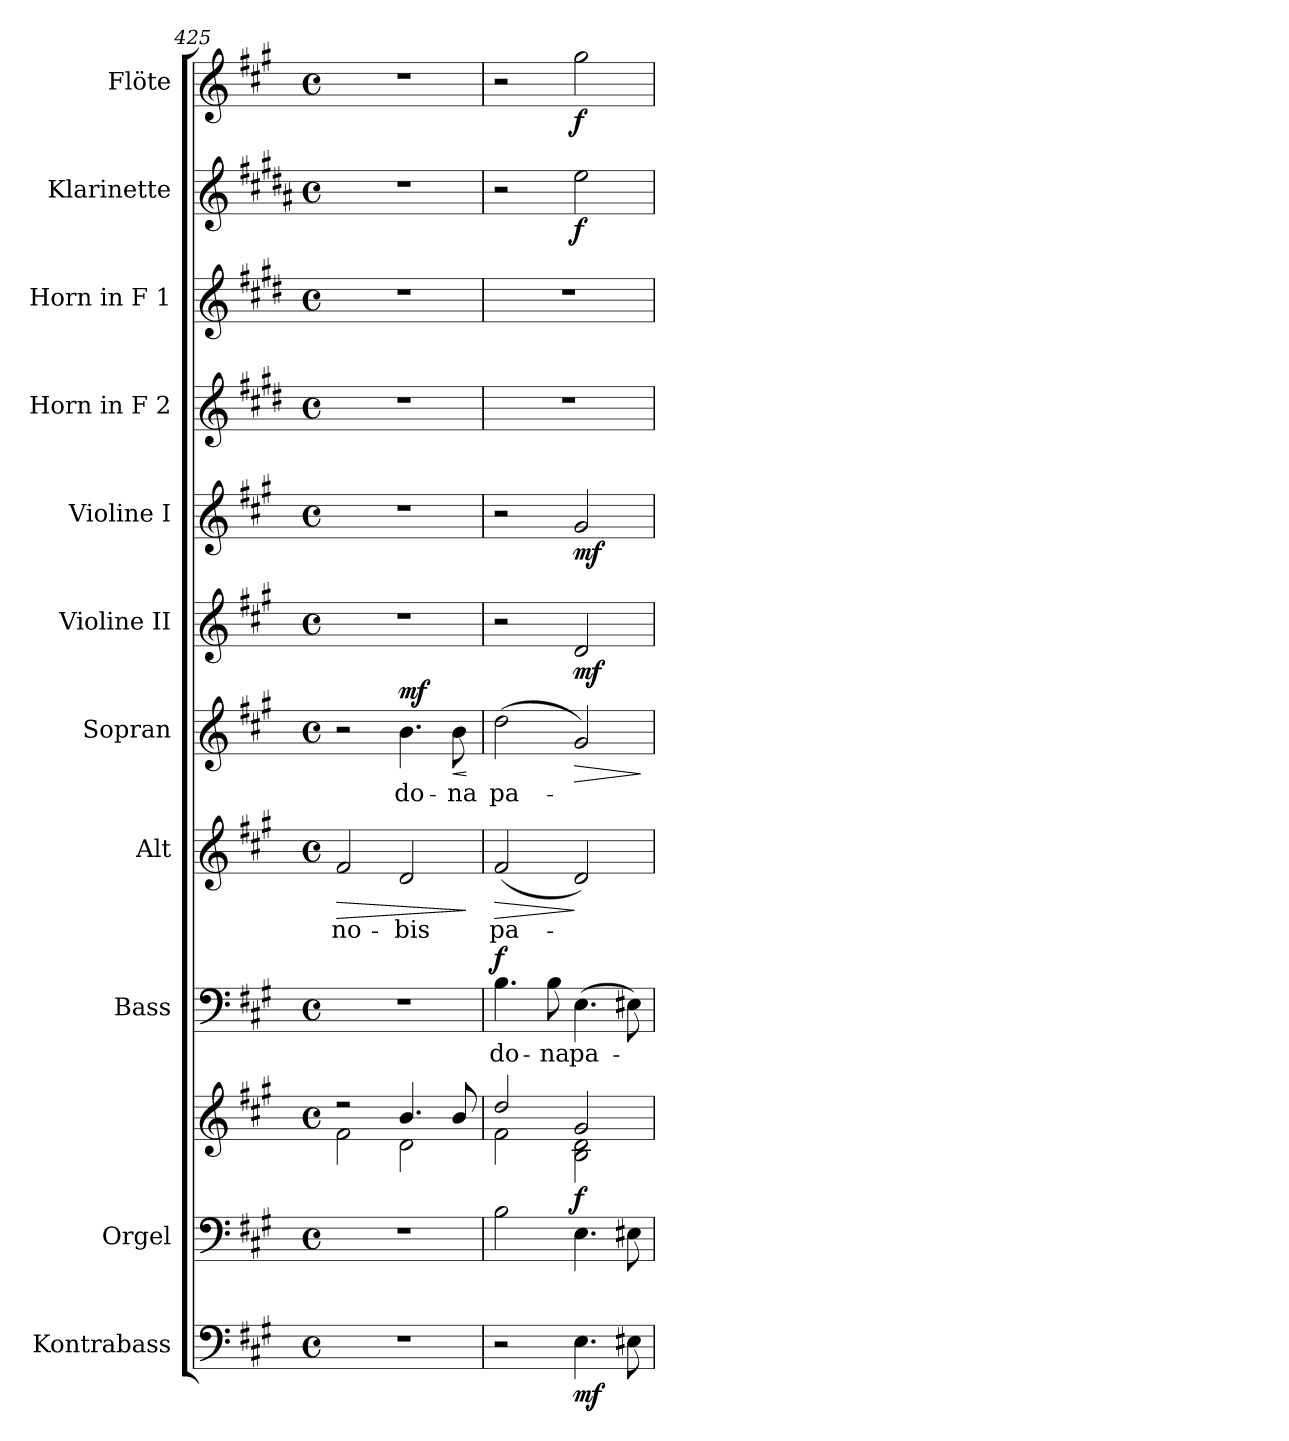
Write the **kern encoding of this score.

**kern	**dynam	**kern	**kern	**dynam	**kern	**text	**dynam	**kern	**text	**dynam	**kern	**text	**dynam	**kern	**dynam	**kern	**dynam	**kern	**kern	**kern	**dynam	**kern	**dynam
*part11	*part11	*part10	*part10	*part10	*part9	*part9	*part9	*part8	*part8	*part8	*part7	*part7	*part7	*part6	*part6	*part5	*part5	*part4	*part3	*part2	*part2	*part1	*part1
*staff12	*staff12	*staff11	*staff10	*staff10/11	*staff9	*staff9	*staff9	*staff8	*staff8	*staff8	*staff7	*staff7	*staff7	*staff6	*staff6	*staff5	*staff5	*staff4	*staff3	*staff2	*staff2	*staff1	*staff1
*I"Kontrabass	*	*I"Orgel	*	*	*I"Bass	*	*	*I"Alt	*	*	*I"Sopran	*	*	*I"Violine II	*	*I"Violine I	*	*I"Horn in F 2	*I"Horn in F 1	*I"Klarinette	*	*I"Flöte	*
*I'Kb.	*	*I'Org.	*	*	*I'B.	*	*	*I'A.	*	*	*I'S.	*	*	*I'Vl. II	*	*I'Vl. I	*	*	*	*I'Kl.	*	*I'Fl.	*
*clefF4	*	*clefF4	*clefG2	*	*clefF4	*	*	*clefG2	*	*	*clefG2	*	*	*clefG2	*	*clefG2	*	*clefG2	*clefG2	*clefG2	*	*clefG2	*
*ITrd7c12	*	*	*	*	*	*	*	*	*	*	*	*	*	*	*	*	*	*ITrd4c7	*ITrd4c7	*ITrd1c2	*	*	*
*k[f#c#g#]	*	*k[f#c#g#]	*k[f#c#g#]	*	*k[f#c#g#]	*	*	*k[f#c#g#]	*	*	*k[f#c#g#]	*	*	*k[f#c#g#]	*	*k[f#c#g#]	*	*k[f#c#g#]	*k[f#c#g#]	*k[f#c#g#]	*	*k[f#c#g#]	*
*A:	*	*A:	*A:	*	*A:	*	*	*A:	*	*	*A:	*	*	*A:	*	*A:	*	*A:	*A:	*A:	*	*A:	*
*M4/4	*	*M4/4	*M4/4	*	*M4/4	*	*	*M4/4	*	*	*M4/4	*	*	*M4/4	*	*M4/4	*	*M4/4	*M4/4	*M4/4	*	*M4/4	*
*met(c)	*	*met(c)	*met(c)	*	*met(c)	*	*	*met(c)	*	*	*met(c)	*	*	*met(c)	*	*met(c)	*	*met(c)	*met(c)	*met(c)	*	*met(c)	*
=425	=425	=425	=425	=425	=425	=425	=425	=425	=425	=425	=425	=425	=425	=425	=425	=425	=425	=425	=425	=425	=425	=425	=425
*	*	*	*^	*	*	*	*	*	*	*	*	*	*	*	*	*	*	*	*	*	*	*	*
!	!	!	!	!	!	!	!	!	!	!LO:LY:b	!LO:HP:b	!	!	!	!	!	!	!	!	!	!	!	!	!
1r	.	1r	2r	2f#\	.	1r	.	.	2f#/	no-	>	2r	.	.	1r	.	1r	.	1r	1r	1r	.	1r	.
!	!	!	!	!	!	!	!	!	!	!LO:LY:b	!	!	!LO:LY:b	!LO:DY:a	!	!	!	!	!	!	!	!	!	!
.	.	.	4.b/	2d\	.	.	.	.	2d/	-bis	.	4.b\	do-	mf	.	.	.	.	.	.	.	.	.	.
!	!	!	!	!	!	!	!	!	!	!	!	!	!LO:LY:b	!LO:HP:b	!	!	!	!	!	!	!	!	!	!
.	.	.	8b/	.	.	.	.	.	.	.	.	8b\	-na	<	.	.	.	.	.	.	.	.	.	.
*	*	*	*v	*v	*	*	*	*	*	*	*	*	*	*	*	*	*	*	*	*	*	*	*	*
.	.	.	.	.	.	.	.	.	.	]	.	.	[	.	.	.	.	.	.	.	.	.	.
!!LO:PB:g=z
=426	=426	=426	=426	=426	=426	=426	=426	=426	=426	=426	=426	=426	=426	=426	=426	=426	=426	=426	=426	=426	=426	=426	=426
*	*	*	*^	*	*	*	*	*	*	*	*	*	*	*	*	*	*	*	*	*	*	*	*
!	!	!	!	!	!	!	!LO:LY:b	!LO:DY:a	!	!LO:LY:b	!LO:HP:b	!	!LO:LY:b	!	!	!	!	!	!	!	!	!	!	!
2r	.	2B\	2dd/	2f#\	.	4.B\	do-	f	(<2f#/	pa-	>	(>2dd\	pa-	.	2r	.	2r	.	1r	1r	2r	.	2r	.
!	!	!	!	!	!	!	!LO:LY:b	!	!	!	!	!	!	!	!	!	!	!	!	!	!	!	!	!
.	.	.	.	.	.	8B\	-na	.	.	.	.	.	.	.	.	.	.	.	.	.	.	.	.	.
!	!LO:DY:b	!	!	!	!LO:DY:b	!	!LO:LY:b	!	!	!	!	!	!	!LO:HP:b	!	!LO:DY:b	!	!LO:DY:b	!	!	!	!LO:DY:b	!	!LO:DY:b
4.EE\	mf	4.E\	2g#/	2B\ 2d\	f	(>4.E\	pa-	.	2d/)	.	]	2g#/)	.	>	2d/	mf	2g#/	mf	.	.	2dd\	f	2gg#\	f
8EE#X\	.	8E#X\	.	.	.	8E#X\)	.	.	.	.	.	.	.	.	.	.	.	.	.	.	.	.	.	.
*	*	*	*v	*v	*	*	*	*	*	*	*	*	*	*	*	*	*	*	*	*	*	*	*	*
.	.	.	.	.	.	.	.	.	.	.	.	.	]	.	.	.	.	.	.	.	.	.	.
=	=	=	=	=	=	=	=	=	=	=	=	=	=	=	=	=	=	=	=	=	=	=	=
*-	*-	*-	*-	*-	*-	*-	*-	*-	*-	*-	*-	*-	*-	*-	*-	*-	*-	*-	*-	*-	*-	*-	*-
